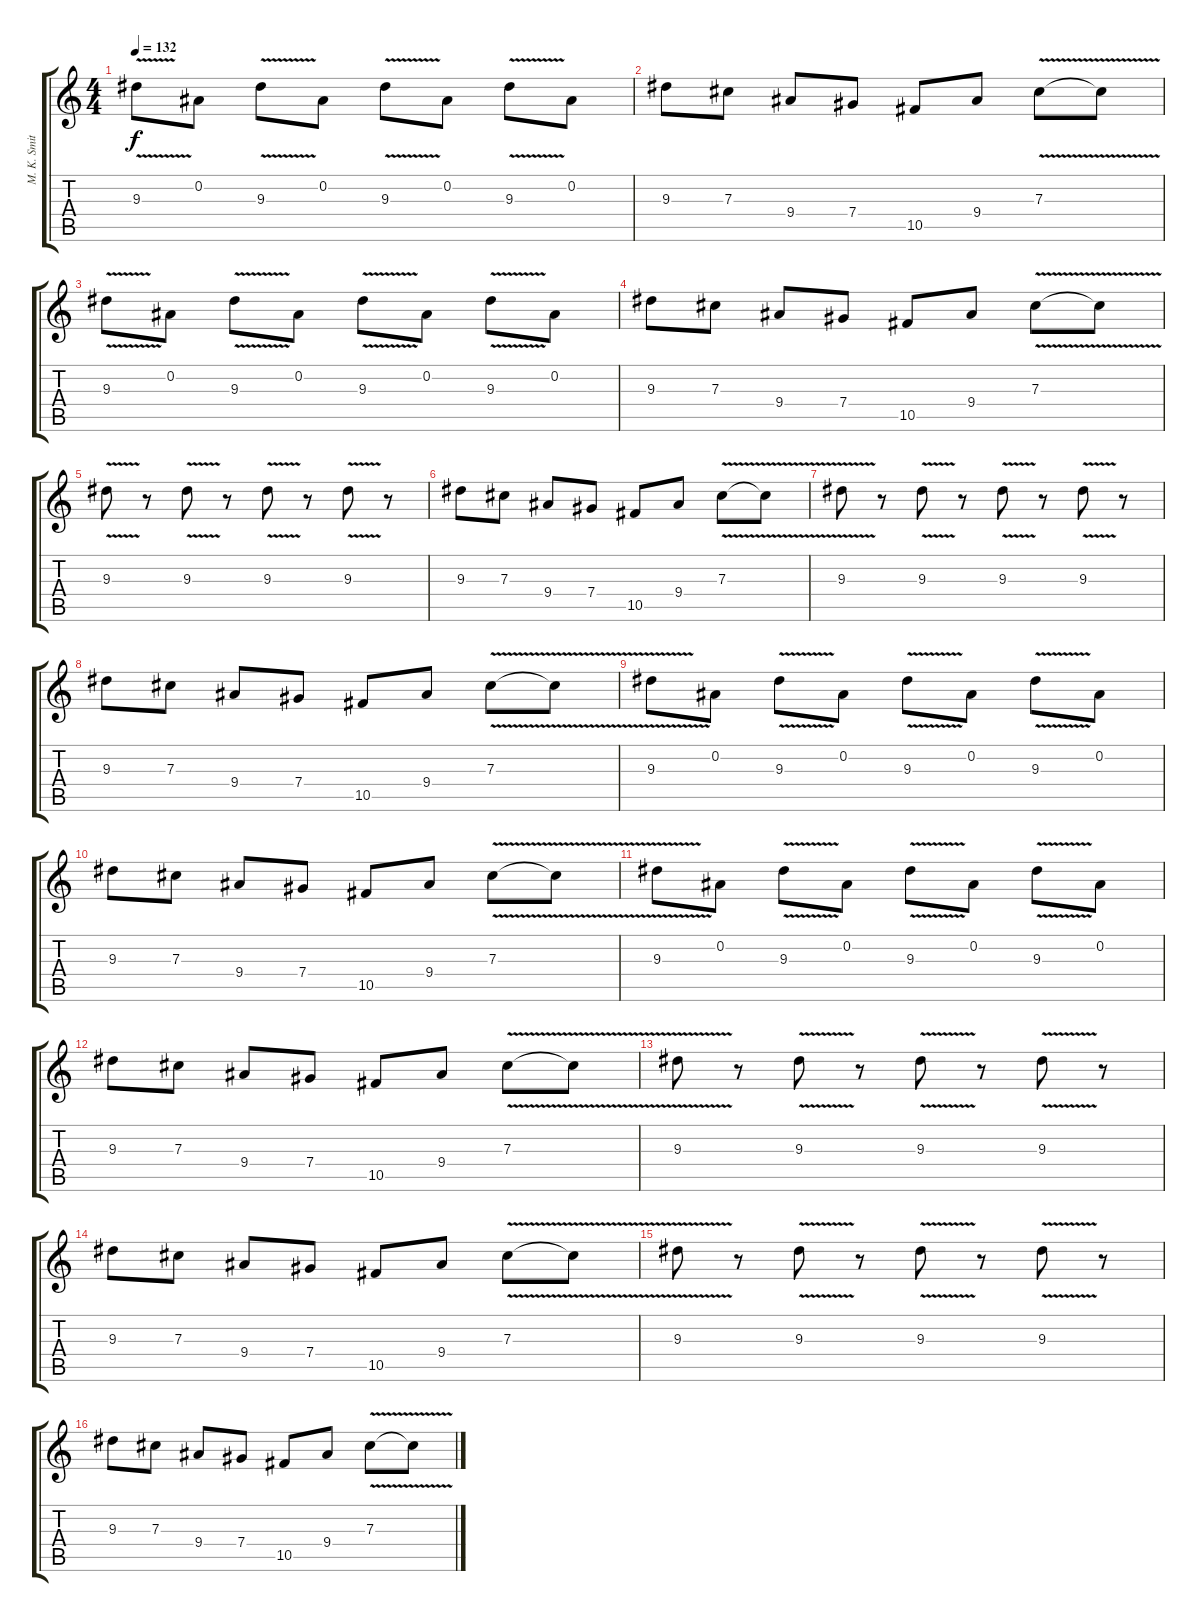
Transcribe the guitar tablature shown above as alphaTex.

\track ("M. K. Smith (Solo1)" "M. K. Smit") {instrument distortionguitar}
\staff {score tabs}
\tuning (Eb4 Bb3 Gb3 Db3 Ab2 Eb2) {hide}
\ts (4 4)
\tempo 132
\clef g2
\ks c
9.3{v}.8{dy f} 0.2.8 9.3{v}.8 0.2.8 9.3{v}.8 0.2.8 9.3{v}.8 0.2.8 |
9.3.8 7.3.8 9.4.8 7.4.8 10.5.8 9.4.8 7.3{v}.8 7.3{t}.8 |
9.3{v}.8 0.2.8 9.3{v}.8 0.2.8 9.3{v}.8 0.2.8 9.3{v}.8 0.2.8 |
9.3.8 7.3.8 9.4.8 7.4.8 10.5.8 9.4.8 7.3{v}.8 7.3{t}.8 |
9.3{v}.8 r.8 9.3{v}.8 r.8 9.3{v}.8 r.8 9.3{v}.8 r.8 |
9.3.8 7.3.8 9.4.8 7.4.8 10.5.8 9.4.8 7.3{v}.8 7.3{t}.8 |
9.3{v}.8 r.8 9.3{v}.8 r.8 9.3{v}.8 r.8 9.3{v}.8 r.8 |
9.3.8 7.3.8 9.4.8 7.4.8 10.5.8 9.4.8 7.3{v}.8 7.3{t}.8 |
9.3{v}.8 0.2.8 9.3{v}.8 0.2.8 9.3{v}.8 0.2.8 9.3{v}.8 0.2.8 |
9.3.8 7.3.8 9.4.8 7.4.8 10.5.8 9.4.8 7.3{v}.8 7.3{t}.8 |
9.3{v}.8 0.2.8 9.3{v}.8 0.2.8 9.3{v}.8 0.2.8 9.3{v}.8 0.2.8 |
9.3.8 7.3.8 9.4.8 7.4.8 10.5.8 9.4.8 7.3{v}.8 7.3{t}.8 |
9.3{v}.8 r.8 9.3{v}.8 r.8 9.3{v}.8 r.8 9.3{v}.8 r.8 |
9.3.8 7.3.8 9.4.8 7.4.8 10.5.8 9.4.8 7.3{v}.8 7.3{t}.8 |
9.3{v}.8 r.8 9.3{v}.8 r.8 9.3{v}.8 r.8 9.3{v}.8 r.8 |
9.3.8 7.3.8 9.4.8 7.4.8 10.5.8 9.4.8 7.3{v}.8 7.3{t}.8
